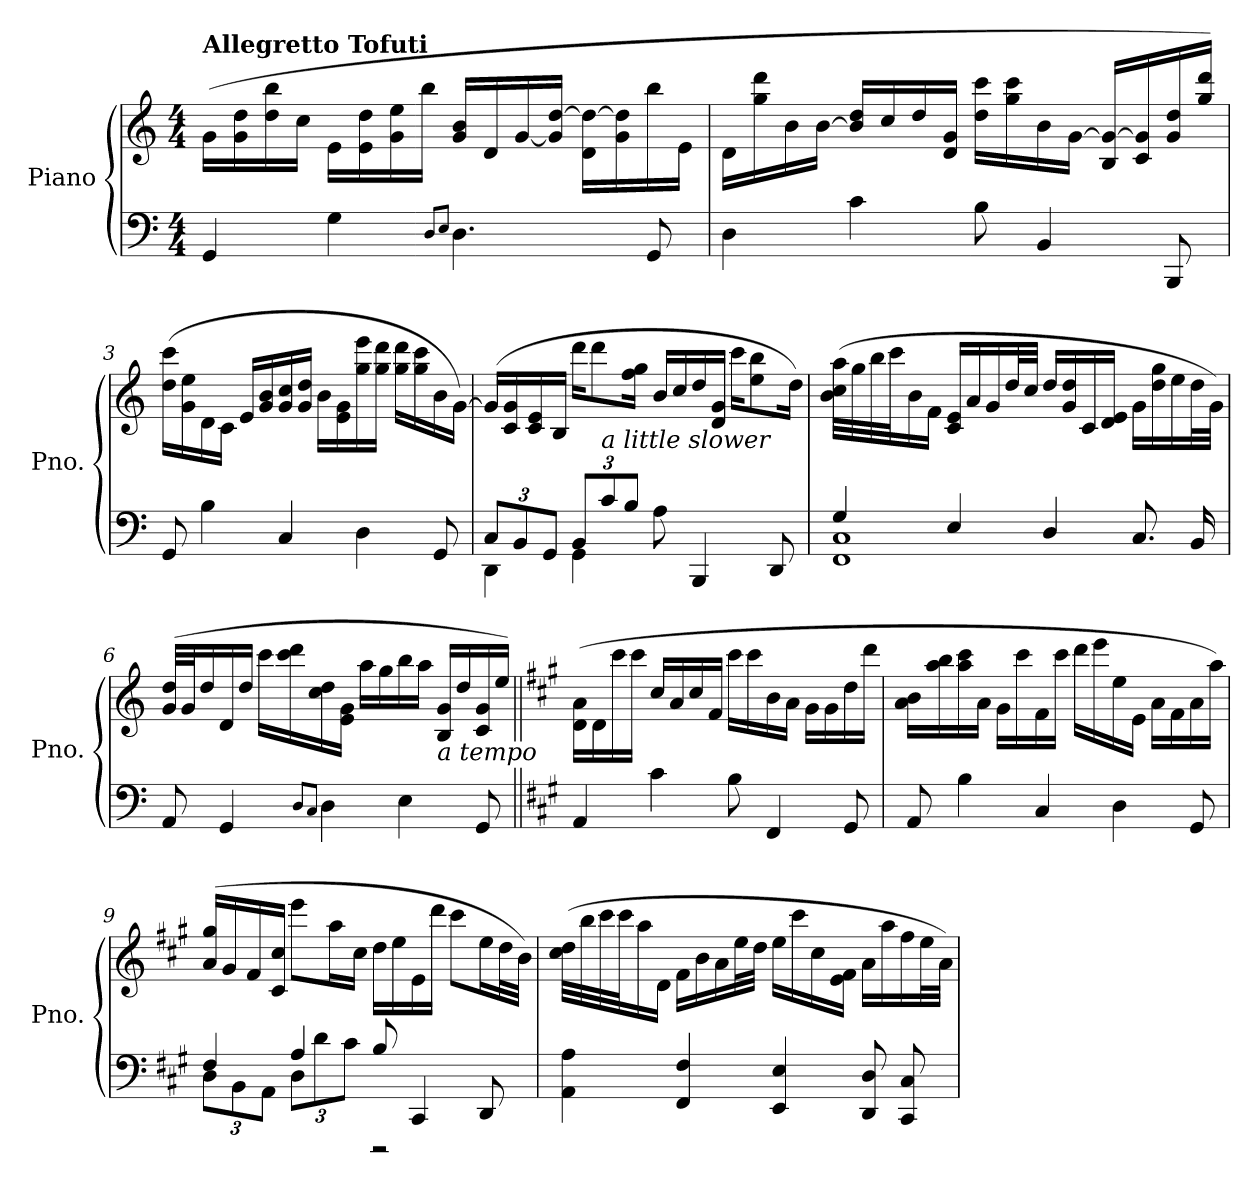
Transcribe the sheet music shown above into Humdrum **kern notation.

**kern	**kern	**dynam
*part1	*part1	*part1
*staff2	*staff1	*staff1/2
*I"Piano	*	*
*I'Pno.	*	*
*clefF4	*clefG2	*
*k[]	*k[]	*
*M4/4	*M4/4	*
*MM72	*MM72	*
=1	=1	=1
!	!LO:TX:a:B:t=Allegretto Tofuti	!
!	!	!LO:DY:b=2
!	!	!LO:DY:n=1:b
4GG/	(>16g\LL	mf p
.	16g\ 16dd\	.
.	16dd\ 16bb\	.
.	16cc\JJ	.
4G\	16e\LL	.
.	16e\ 16dd\	.
.	16g\ 16ee\	.
.	16bb\JJ	.
8qD/L	.	.
8qE/J	.	.
4.D\	16g/ 16b/LL	.
.	16d/	.
.	[16g/	.
.	16g/] [16dd/JJ	.
.	16d\ 16dd\_LL	.
.	16g\ 16dd\]	.
8GG/	16bb\	.
.	16e\JJ	.
=2	=2	=2
4D\	16d\LL	.
.	16gg\ 16ddd\	.
.	16b\	.
.	[16b\JJ	.
4c\	16b/] 16dd/LL	.
.	16cc/	.
.	16dd/	.
.	16d/ 16g/JJ	.
8B\	16dd\ 16ccc\LL	.
.	16gg\ 16ccc\	.
4BB/	16b\	.
.	[16g\JJ	.
.	16B/ 16g/_LL	.
.	16c/ 16g/]	.
8BBB/	16g/ 16dd/	.
.	16gg/ 16ddd/JJ)	.
=3	=3	=3
8GG/	(>16dd\ 16ccc\LL	.
.	16g\ 16ee\	.
4B\	16d\	.
.	16c\JJ	.
.	16e/LL	.
.	16g/ 16b/	.
4C/	16g/ 16cc/	.
.	16g/ 16dd/JJ	.
.	16b\LL	.
.	16e\ 16g\	.
4D\	16gg\ 16eee\	.
.	16gg\ 16ddd\JJ	.
.	16gg\ 16ddd\LL	.
.	16gg\ 16ccc\	.
8GG/	16b\	.
.	[16g\JJ)	.
=4	=4	=4
*Xbrackettup	*	*
*^	*	*
12C/L	4DD\	(>16g/LL]	.
.	.	16c/ 16g/	.
12BB/	.	.	.
.	.	16c/ 16e/	.
12GG/J	.	.	.
.	.	16B/JJ	.
12BB/L	4GG\	16ddd\KL	.
.	.	8ddd\	.
!LO:TX:a:i:t=a little slower	!	!	!
12c/	.	.	.
12B/J	.	.	.
.	.	16ff\ 16gg\Jk	.
8A\	2ryy	16b/LL	.
.	.	16cc/	.
4BBB/	.	16dd/	.
.	.	16d/ 16g/JJ	.
.	.	16ccc\KL	.
.	.	8ee\ 8bb\	.
8DD/	.	.	.
.	.	16dd\Jk)	.
=5	=5	=5	=5
4G/	1FF 1C	(>32b\ 32cc\ 32aa\LLL	.
.	.	32gg\	.
.	.	32bb\	.
.	.	32ccc\J	.
.	.	16b\	.
.	.	16f\JJ	.
4E/	.	16c/ 16e/LL	.
.	.	16a/	.
.	.	16g/	.
.	.	32dd/L	.
.	.	32cc/JJJ	.
4D/	.	16dd/LL	.
.	.	16g/ 16dd/	.
.	.	16c/	.
.	.	16d/ 16e/JJ	.
8.C/	.	16g\LL	.
.	.	16dd\ 16gg\	.
.	.	16ee\	.
16BB/	.	32dd\L	.
.	.	32g\JJJ)	.
*v	*v	*	*
=6	=6	=6
8AA/	(>32g/ 32dd/LLL	.
.	32g/J	.
.	16dd/	.
4GG/	16d/	.
.	16dd/JJ	.
.	16ccc\LL	.
.	16ccc\ 16ddd\	.
8qD/L	.	.
8qC/J	.	.
4D\	16cc\ 16dd\	.
.	16e\ 16g\JJ	.
.	16aa\LL	.
.	16gg\	.
4E\	16bb\	.
.	16aa\JJ	.
!	!LO:TX:b:i:t=a tempo	!
.	16B/ 16g/LL	.
.	16dd/	.
8GG/	16c/ 16g/	.
.	16ee/JJ)	.
=7||	=7||	=7||
*k[f#c#g#]	*k[f#c#g#]	*
*A:	*A:	*
4AA/	(>16d\ 16a\LL	.
.	16d\	.
.	16ccc#\	.
.	16ccc#\JJ	.
4c#\	16cc#/LL	.
.	16a/	.
.	16cc#/	.
.	16f#/JJ	.
8B\	16ccc#\LL	.
.	16ccc#\	.
4FF#/	16b\	.
.	16a\JJ	.
.	16g#\LL	.
.	16g#\	.
8GG#/	16dd\	.
.	16ddd\JJ	.
=8	=8	=8
8AA/	16a\ 16b\LL	.
.	16aa\ 16bb\	.
4B\	16aa\ 16ccc#\	.
.	16a\JJ	.
.	16g#\LL	.
.	16ccc#\	.
4C#/	16f#\	.
.	16ccc#\JJ	.
.	16ddd\LL	.
.	16eee\	.
4D\	16ee\	.
.	16e\JJ	.
.	16a\LL	.
.	16f#\	.
8GG#/	16a\	.
.	16aa\JJ)	.
=9	=9	=9
*^	*	*
12D\L	4F#/	(>16a/ 16gg#/LL	.
.	.	16g#/	.
12BB\	.	.	.
.	.	16f#/	.
12AA\J	.	.	.
.	.	16c#/ 16cc#/JJ	.
12D\L	4A/	8eee\L	.
12d\	.	.	.
.	.	16aa\L	.
12c#\J	.	.	.
.	.	16cc#\JJ	.
8B/	2r	16dd\LL	.
.	.	16ee\	.
4CC#/	.	16e\	.
.	.	16ddd\JJ	.
.	.	8ccc#\L	.
8DD/	.	16ee\L	.
.	.	32dd\L	.
.	.	32b\JJJ)	.
*v	*v	*	*
=10	=10	=10
4AA\ 4A\	(>32cc#\ 32dd\LLL	.
.	32bb\	.
.	32ccc#\	.
.	32ccc#\J	.
.	16aa\	.
.	16d\JJ	.
4FF#/ 4F#/	16f#\LL	.
.	16b\	.
.	16a\	.
.	32ee\L	.
.	32dd\JJJ	.
4EE/ 4E/	16ee\LL	.
.	16ccc#\	.
.	16cc#\	.
.	16e\ 16f#\JJ	.
8DD/ 8D/	16a\LL	.
.	16aa\	.
8CC#/ 8C#/	16ff#\	.
.	32ee\L	.
.	32a\JJJ)	.
=	=	=
*-	*-	*-
